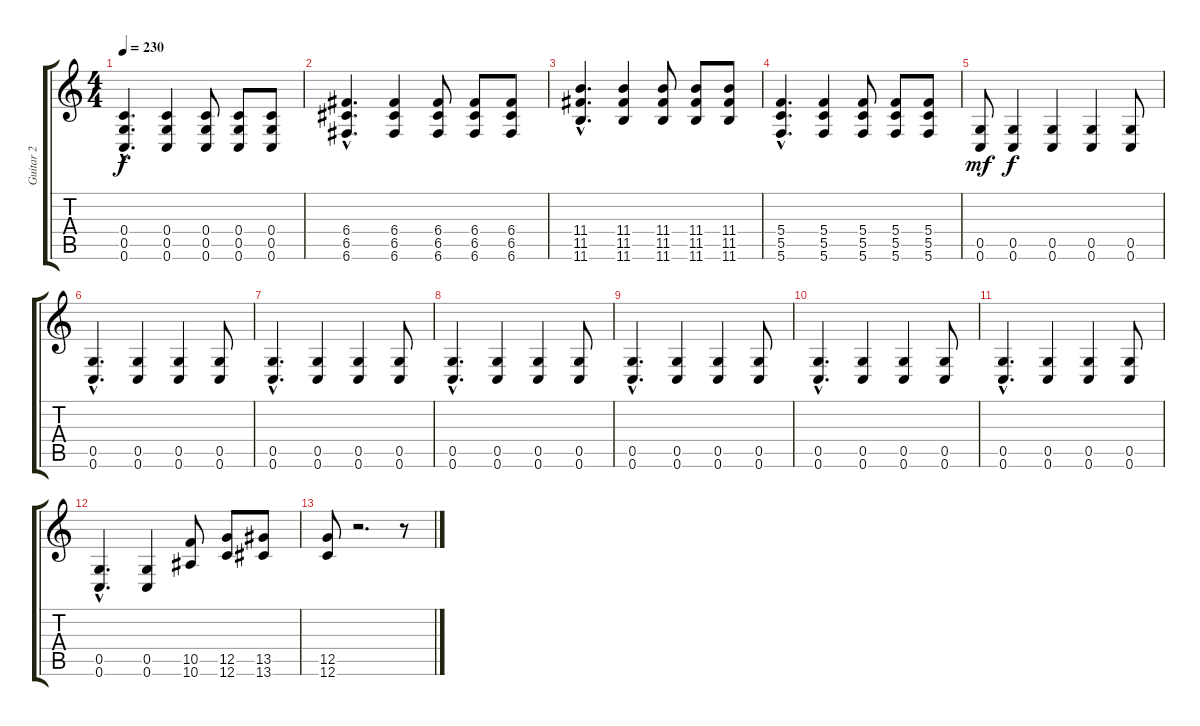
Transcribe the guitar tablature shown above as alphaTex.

\track ("Guitar 2" "Guitar 2") {instrument overdrivenguitar}
\staff {score tabs}
\tuning (D4 A3 F3 C3 G2 C2) {hide}
\ts (4 4)
\tempo 230
\clef g2
\ks c
(0.4{hac} 0.5{hac} 0.6{hac}).4{d dy f} (0.4 0.5 0.6).4 (0.4 0.5 0.6).8 (0.4 0.5 0.6).8 (0.4 0.5 0.6).8 |
(6.4{hac} 6.5{hac} 6.6{hac}).4{d} (6.4 6.5 6.6).4 (6.4 6.5 6.6).8 (6.4 6.5 6.6).8 (6.4 6.5 6.6).8 |
(11.4{hac} 11.5{hac} 11.6{hac}).4{d} (11.4 11.5 11.6).4 (11.4 11.5 11.6).8 (11.4 11.5 11.6).8 (11.4 11.5 11.6).8 |
(5.4{hac} 5.5{hac} 5.6{hac}).4{d} (5.4 5.5 5.6).4 (5.4 5.5 5.6).8 (5.4 5.5 5.6).8 (5.4 5.5 5.6).8 |
(0.5 0.6).8{dy mf} (0.5 0.6).4{dy f} (0.5 0.6).4 (0.5 0.6).4 (0.5 0.6).8 |
(0.5{hac} 0.6{hac}).4{d} (0.5 0.6).4 (0.5 0.6).4 (0.5 0.6).8 |
(0.5{hac} 0.6{hac}).4{d} (0.5 0.6).4 (0.5 0.6).4 (0.5 0.6).8 |
(0.5{hac} 0.6{hac}).4{d} (0.5 0.6).4 (0.5 0.6).4 (0.5 0.6).8 |
(0.5{hac} 0.6{hac}).4{d} (0.5 0.6).4 (0.5 0.6).4 (0.5 0.6).8 |
(0.5{hac} 0.6{hac}).4{d} (0.5 0.6).4 (0.5 0.6).4 (0.5 0.6).8 |
(0.5{hac} 0.6{hac}).4{d} (0.5 0.6).4 (0.5 0.6).4 (0.5 0.6).8 |
(0.5{hac} 0.6{hac}).4{d} (0.5 0.6).4 (10.5 10.6).8 (12.5 12.6).8 (13.5 13.6).8 |
(12.5 12.6).8 r.2{d} r.8
